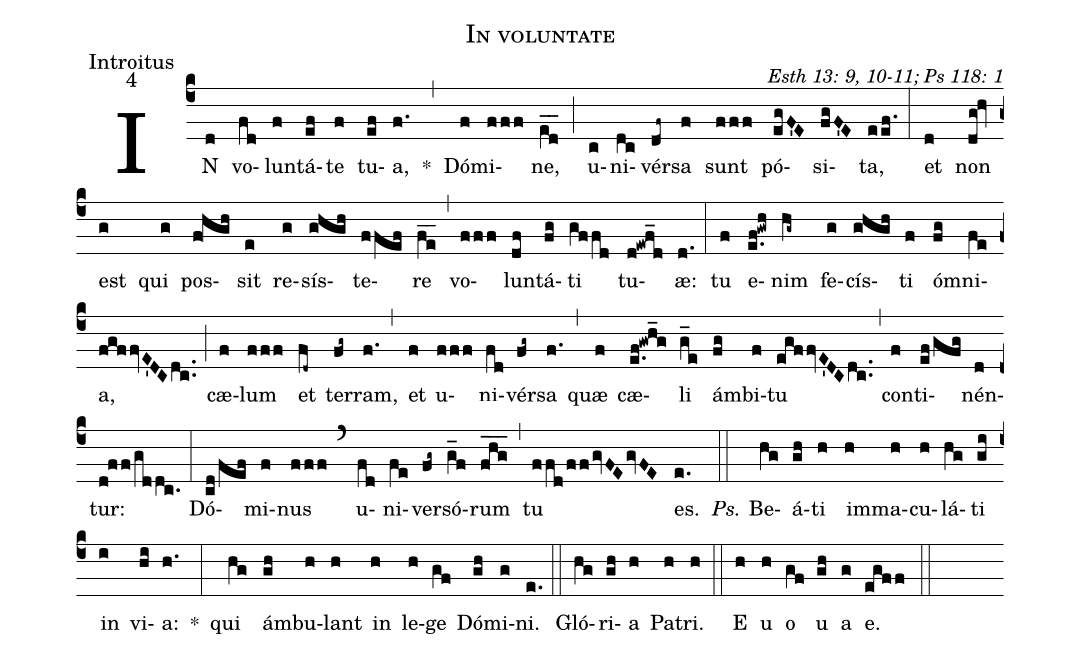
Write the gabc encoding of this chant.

name: In voluntate;
office-part: Introitus;
mode: 4;
commentary: Esth 13: 9, 10-11; Ps 118: 1;
%%
(c4) IN(d) vo(fd)lun(f)tá(ef)te(f) tu(ef)a,(f.) *(,) Dó(f)mi(fff)ne,(e_[ll:1]d_) (;) u(c)ni(dc)vér(df~)sa(f) sunt(fff) pó(egF'E)si(fgF'E)ta,(eef.) (:)
et(d) non(dg!hv) est(g) qui(g) pos(f!hgh)sit(e) re(g)sís(ghgh)te(ffef)re(fe__) (,) vo(fff)lun(df)tá(fg)ti(gffd) tu(d!ewf_d)æ:(d.) (:)
tu(f) e(e.f!gwh)nim(hg~) fe(g)cís(ghgh)ti(f) óm(fg)ni(fe)a,(fgffvE'DCdc..) (;) cæ(f)lum(fff) et(fd~) ter(fg~)ram,(f.) (,) et(f) u(fff)ni(fd)vér(fg~)sa(f.) (,) quæ(f) cæ(e.f!gwh_g)li(g_e) ámb(fg)i(f)tu(egffvE'DCdc..) (,) con(f)ti(ef/gfg)nén(d)tur:(d!ff/gddc.) (:)
Dó(cd/fef)mi(f)nus(fff) (`) u(fd)ni(fe)ver(fg~)só(g_f)rum(fhg___) (,) tu(ffd/ffgvFEgvFE) es.(e.) (::)
<i>Ps.</i> Be(hg)á(gh)ti(h) im(h)ma(h)cu(h)lá(hg)ti(gi) in(i) vi(hi)a:(h.) *(:)
qui(hg) ám(gh)bu(h)lant(h) in(h) le(h)ge(gf) Dó(gh)mi(g)ni.(e.) (::)
Gló(hg)ri(gh)a(h) Pa(h)tri.(h) (::)
<eu>E(h) u(h) o(gf) u(gh) a(g) e.</eu>(egff) (::)
